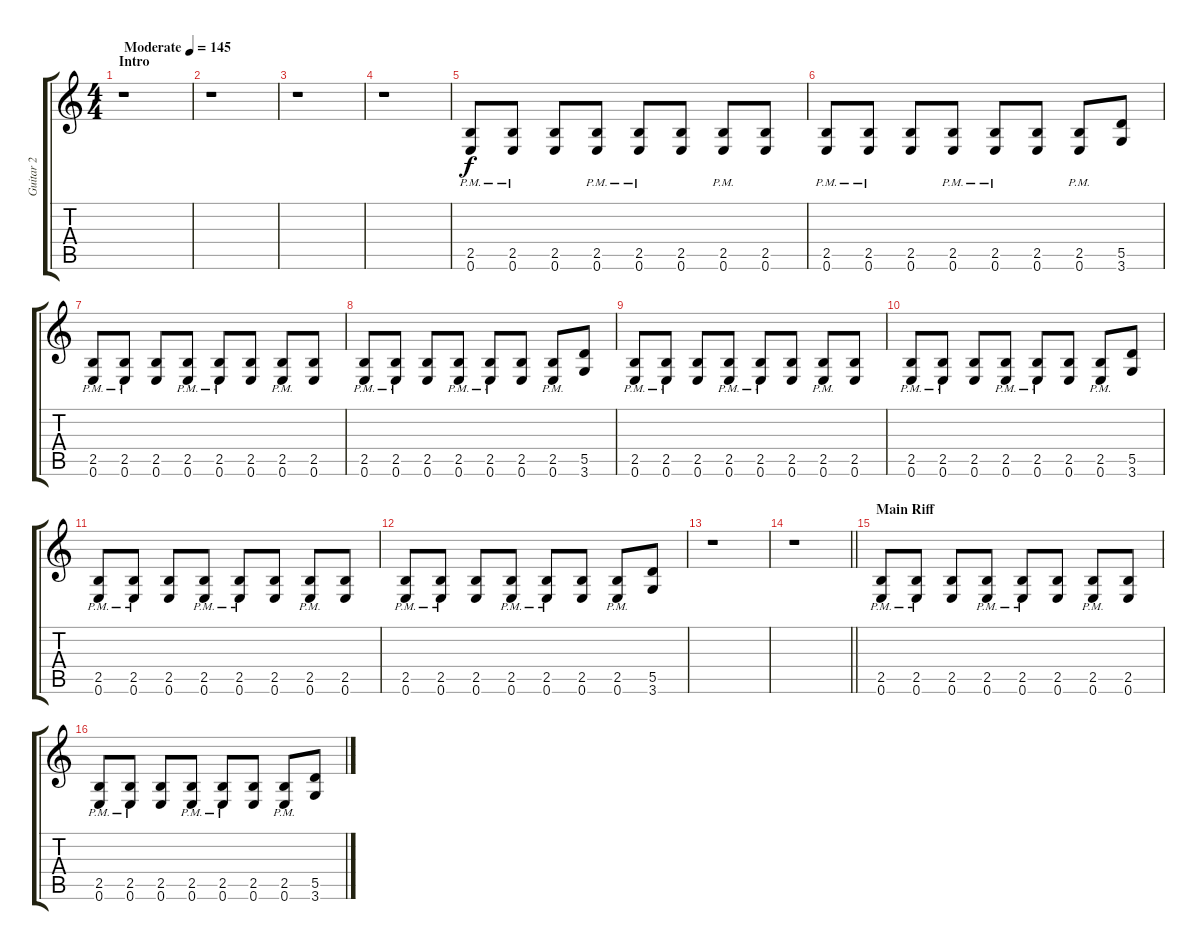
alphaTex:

\track ("Guitar 2" "Guitar 2") {solo instrument overdrivenguitar}
\staff {score tabs}
\tuning (E4 B3 G3 D3 A2 E2) {hide}
\ts (4 4)
\section ("" "Intro")
\tempo (145 "Moderate")
\clef g2
\ks c
r.1{dy f instrument overdrivenguitar} |
r.1 |
r.1 |
r.1 |
(2.5{pm} 0.6{pm}).8 (2.5{pm} 0.6{pm}).8 (2.5 0.6).8 (2.5{pm} 0.6{pm}).8 (2.5{pm} 0.6{pm}).8 (2.5 0.6).8 (2.5{pm} 0.6{pm}).8 (2.5 0.6).8 |
(2.5{pm} 0.6{pm}).8 (2.5{pm} 0.6{pm}).8 (2.5 0.6).8 (2.5{pm} 0.6{pm}).8 (2.5{pm} 0.6{pm}).8 (2.5 0.6).8 (2.5{pm} 0.6{pm}).8 (5.5 3.6).8 |
(2.5{pm} 0.6{pm}).8 (2.5{pm} 0.6{pm}).8 (2.5 0.6).8 (2.5{pm} 0.6{pm}).8 (2.5{pm} 0.6{pm}).8 (2.5 0.6).8 (2.5{pm} 0.6{pm}).8 (2.5 0.6).8 |
(2.5{pm} 0.6{pm}).8 (2.5{pm} 0.6{pm}).8 (2.5 0.6).8 (2.5{pm} 0.6{pm}).8 (2.5{pm} 0.6{pm}).8 (2.5 0.6).8 (2.5{pm} 0.6{pm}).8 (5.5 3.6).8 |
(2.5{pm} 0.6{pm}).8 (2.5{pm} 0.6{pm}).8 (2.5 0.6).8 (2.5{pm} 0.6{pm}).8 (2.5{pm} 0.6{pm}).8 (2.5 0.6).8 (2.5{pm} 0.6{pm}).8 (2.5 0.6).8 |
(2.5{pm} 0.6{pm}).8 (2.5{pm} 0.6{pm}).8 (2.5 0.6).8 (2.5{pm} 0.6{pm}).8 (2.5{pm} 0.6{pm}).8 (2.5 0.6).8 (2.5{pm} 0.6{pm}).8 (5.5 3.6).8 |
(2.5{pm} 0.6{pm}).8 (2.5{pm} 0.6{pm}).8 (2.5 0.6).8 (2.5{pm} 0.6{pm}).8 (2.5{pm} 0.6{pm}).8 (2.5 0.6).8 (2.5{pm} 0.6{pm}).8 (2.5 0.6).8 |
(2.5{pm} 0.6{pm}).8 (2.5{pm} 0.6{pm}).8 (2.5 0.6).8 (2.5{pm} 0.6{pm}).8 (2.5{pm} 0.6{pm}).8 (2.5 0.6).8 (2.5{pm} 0.6{pm}).8 (5.5 3.6).8 |
r.1 |
\barLineRight lightlight
r.1 |
\section ("" "Main Riff")
(2.5{pm} 0.6{pm}).8 (2.5{pm} 0.6{pm}).8 (2.5 0.6).8 (2.5{pm} 0.6{pm}).8 (2.5{pm} 0.6{pm}).8 (2.5 0.6).8 (2.5{pm} 0.6{pm}).8 (2.5 0.6).8 |
(2.5{pm} 0.6{pm}).8 (2.5{pm} 0.6{pm}).8 (2.5 0.6).8 (2.5{pm} 0.6{pm}).8 (2.5{pm} 0.6{pm}).8 (2.5 0.6).8 (2.5{pm} 0.6{pm}).8 (5.5 3.6).8
